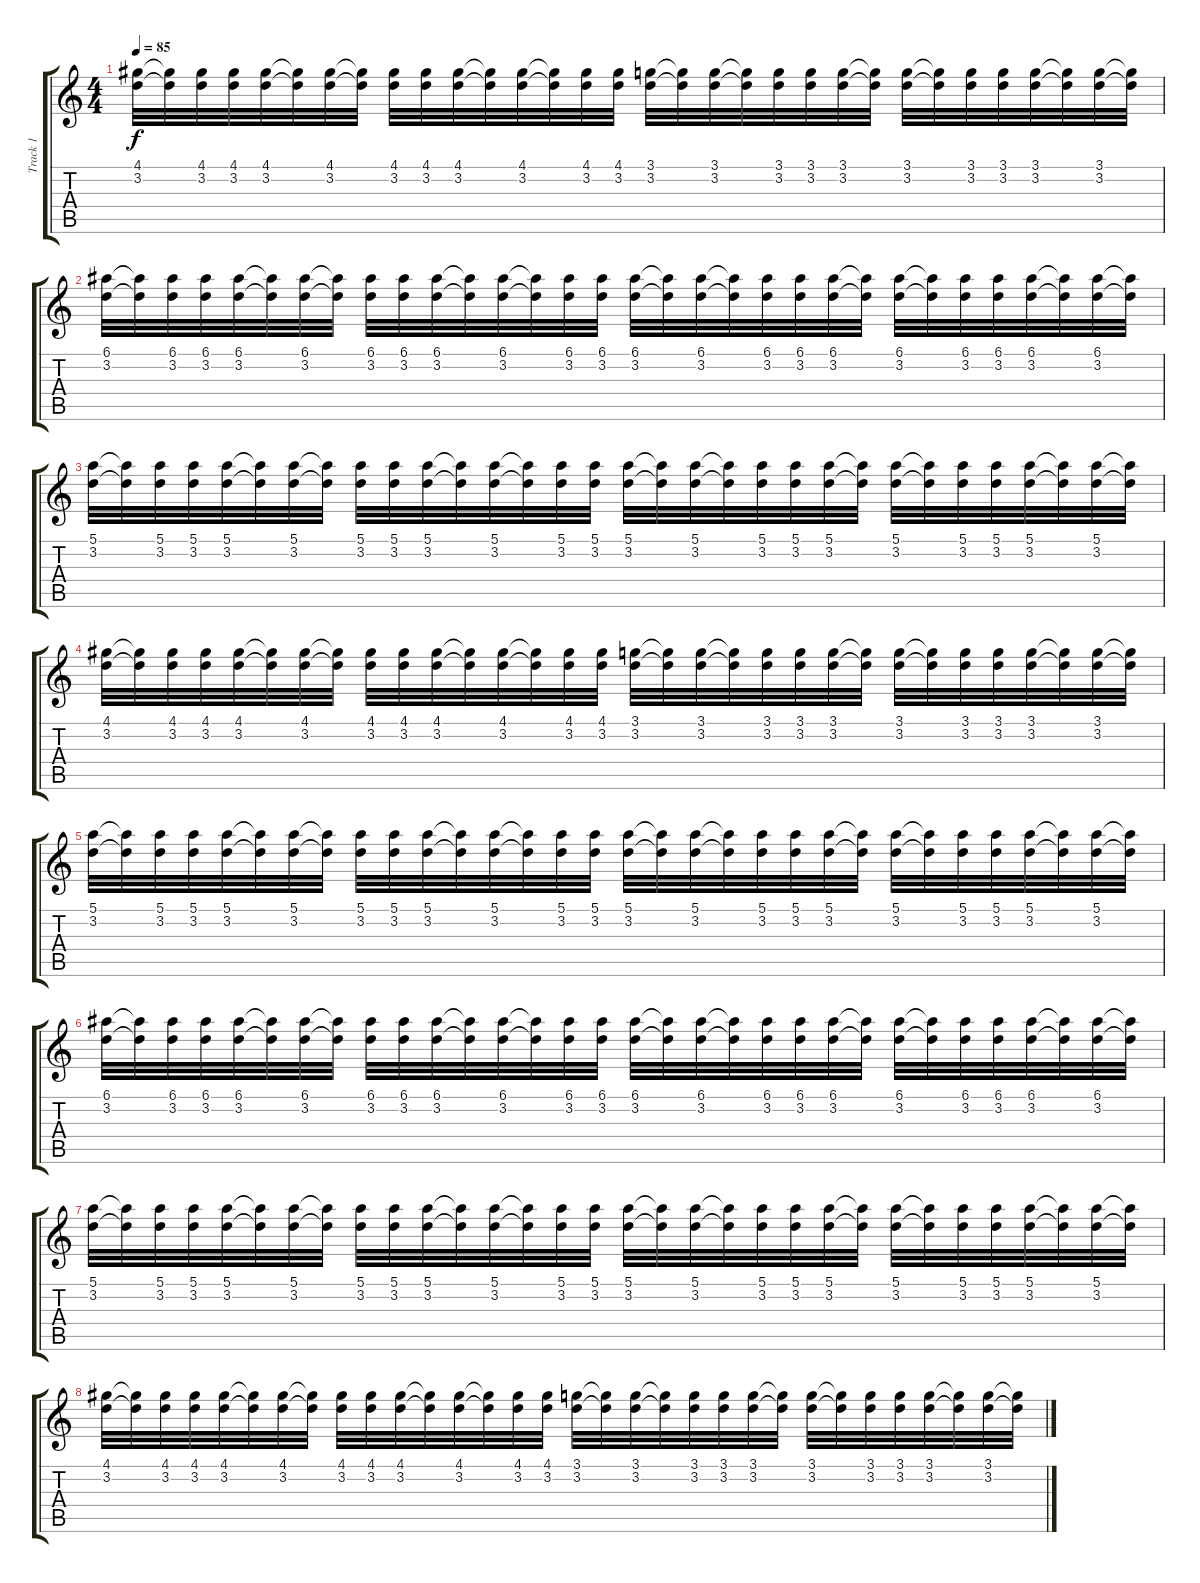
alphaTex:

\track ("Track 1" "Track 1") {instrument acousticguitarsteel}
\staff {score tabs}
\tuning (E4 B3 G3 D3 A2 E2) {hide}
\ts (4 4)
\tempo 85
\clef g2
\ks c
(4.1 3.2).32{dy f} (4.1{t} 3.2{t}).32 (4.1 3.2).32 (4.1 3.2).32 (4.1 3.2).32 (4.1{t} 3.2{t}).32 (4.1 3.2).32 (4.1{t} 3.2{t}).32 (4.1 3.2).32 (4.1 3.2).32 (4.1 3.2).32 (4.1{t} 3.2{t}).32 (4.1 3.2).32 (4.1{t} 3.2{t}).32 (4.1 3.2).32 (4.1 3.2).32 (3.1 3.2).32 (3.1{t} 3.2{t}).32 (3.1 3.2).32 (3.1{t} 3.2{t}).32 (3.1 3.2).32 (3.1 3.2).32 (3.1 3.2).32 (3.1{t} 3.2{t}).32 (3.1 3.2).32 (3.1{t} 3.2{t}).32 (3.1 3.2).32 (3.1 3.2).32 (3.1 3.2).32 (3.1{t} 3.2{t}).32 (3.1 3.2).32 (3.1{t} 3.2{t}).32 |
(6.1 3.2).32 (6.1{t} 3.2{t}).32 (6.1 3.2).32 (6.1 3.2).32 (6.1 3.2).32 (6.1{t} 3.2{t}).32 (6.1 3.2).32 (6.1{t} 3.2{t}).32 (6.1 3.2).32 (6.1 3.2).32 (6.1 3.2).32 (6.1{t} 3.2{t}).32 (6.1 3.2).32 (6.1{t} 3.2{t}).32 (6.1 3.2).32 (6.1 3.2).32 (6.1 3.2).32 (6.1{t} 3.2{t}).32 (6.1 3.2).32 (6.1{t} 3.2{t}).32 (6.1 3.2).32 (6.1 3.2).32 (6.1 3.2).32 (6.1{t} 3.2{t}).32 (6.1 3.2).32 (6.1{t} 3.2{t}).32 (6.1 3.2).32 (6.1 3.2).32 (6.1 3.2).32 (6.1{t} 3.2{t}).32 (6.1 3.2).32 (6.1{t} 3.2{t}).32 |
(5.1 3.2).32 (5.1{t} 3.2{t}).32 (5.1 3.2).32 (5.1 3.2).32 (5.1 3.2).32 (5.1{t} 3.2{t}).32 (5.1 3.2).32 (5.1{t} 3.2{t}).32 (5.1 3.2).32 (5.1 3.2).32 (5.1 3.2).32 (5.1{t} 3.2{t}).32 (5.1 3.2).32 (5.1{t} 3.2{t}).32 (5.1 3.2).32 (5.1 3.2).32 (5.1 3.2).32 (5.1{t} 3.2{t}).32 (5.1 3.2).32 (5.1{t} 3.2{t}).32 (5.1 3.2).32 (5.1 3.2).32 (5.1 3.2).32 (5.1{t} 3.2{t}).32 (5.1 3.2).32 (5.1{t} 3.2{t}).32 (5.1 3.2).32 (5.1 3.2).32 (5.1 3.2).32 (5.1{t} 3.2{t}).32 (5.1 3.2).32 (5.1{t} 3.2{t}).32 |
(4.1 3.2).32 (4.1{t} 3.2{t}).32 (4.1 3.2).32 (4.1 3.2).32 (4.1 3.2).32 (4.1{t} 3.2{t}).32 (4.1 3.2).32 (4.1{t} 3.2{t}).32 (4.1 3.2).32 (4.1 3.2).32 (4.1 3.2).32 (4.1{t} 3.2{t}).32 (4.1 3.2).32 (4.1{t} 3.2{t}).32 (4.1 3.2).32 (4.1 3.2).32 (3.1 3.2).32 (3.1{t} 3.2{t}).32 (3.1 3.2).32 (3.1{t} 3.2{t}).32 (3.1 3.2).32 (3.1 3.2).32 (3.1 3.2).32 (3.1{t} 3.2{t}).32 (3.1 3.2).32 (3.1{t} 3.2{t}).32 (3.1 3.2).32 (3.1 3.2).32 (3.1 3.2).32 (3.1{t} 3.2{t}).32 (3.1 3.2).32 (3.1{t} 3.2{t}).32 |
(5.1 3.2).32 (5.1{t} 3.2{t}).32 (5.1 3.2).32 (5.1 3.2).32 (5.1 3.2).32 (5.1{t} 3.2{t}).32 (5.1 3.2).32 (5.1{t} 3.2{t}).32 (5.1 3.2).32 (5.1 3.2).32 (5.1 3.2).32 (5.1{t} 3.2{t}).32 (5.1 3.2).32 (5.1{t} 3.2{t}).32 (5.1 3.2).32 (5.1 3.2).32 (5.1 3.2).32 (5.1{t} 3.2{t}).32 (5.1 3.2).32 (5.1{t} 3.2{t}).32 (5.1 3.2).32 (5.1 3.2).32 (5.1 3.2).32 (5.1{t} 3.2{t}).32 (5.1 3.2).32 (5.1{t} 3.2{t}).32 (5.1 3.2).32 (5.1 3.2).32 (5.1 3.2).32 (5.1{t} 3.2{t}).32 (5.1 3.2).32 (5.1{t} 3.2{t}).32 |
(6.1 3.2).32 (6.1{t} 3.2{t}).32 (6.1 3.2).32 (6.1 3.2).32 (6.1 3.2).32 (6.1{t} 3.2{t}).32 (6.1 3.2).32 (6.1{t} 3.2{t}).32 (6.1 3.2).32 (6.1 3.2).32 (6.1 3.2).32 (6.1{t} 3.2{t}).32 (6.1 3.2).32 (6.1{t} 3.2{t}).32 (6.1 3.2).32 (6.1 3.2).32 (6.1 3.2).32 (6.1{t} 3.2{t}).32 (6.1 3.2).32 (6.1{t} 3.2{t}).32 (6.1 3.2).32 (6.1 3.2).32 (6.1 3.2).32 (6.1{t} 3.2{t}).32 (6.1 3.2).32 (6.1{t} 3.2{t}).32 (6.1 3.2).32 (6.1 3.2).32 (6.1 3.2).32 (6.1{t} 3.2{t}).32 (6.1 3.2).32 (6.1{t} 3.2{t}).32 |
(5.1 3.2).32 (5.1{t} 3.2{t}).32 (5.1 3.2).32 (5.1 3.2).32 (5.1 3.2).32 (5.1{t} 3.2{t}).32 (5.1 3.2).32 (5.1{t} 3.2{t}).32 (5.1 3.2).32 (5.1 3.2).32 (5.1 3.2).32 (5.1{t} 3.2{t}).32 (5.1 3.2).32 (5.1{t} 3.2{t}).32 (5.1 3.2).32 (5.1 3.2).32 (5.1 3.2).32 (5.1{t} 3.2{t}).32 (5.1 3.2).32 (5.1{t} 3.2{t}).32 (5.1 3.2).32 (5.1 3.2).32 (5.1 3.2).32 (5.1{t} 3.2{t}).32 (5.1 3.2).32 (5.1{t} 3.2{t}).32 (5.1 3.2).32 (5.1 3.2).32 (5.1 3.2).32 (5.1{t} 3.2{t}).32 (5.1 3.2).32 (5.1{t} 3.2{t}).32 |
(4.1 3.2).32 (4.1{t} 3.2{t}).32 (4.1 3.2).32 (4.1 3.2).32 (4.1 3.2).32 (4.1{t} 3.2{t}).32 (4.1 3.2).32 (4.1{t} 3.2{t}).32 (4.1 3.2).32 (4.1 3.2).32 (4.1 3.2).32 (4.1{t} 3.2{t}).32 (4.1 3.2).32 (4.1{t} 3.2{t}).32 (4.1 3.2).32 (4.1 3.2).32 (3.1 3.2).32 (3.1{t} 3.2{t}).32 (3.1 3.2).32 (3.1{t} 3.2{t}).32 (3.1 3.2).32 (3.1 3.2).32 (3.1 3.2).32 (3.1{t} 3.2{t}).32 (3.1 3.2).32 (3.1{t} 3.2{t}).32 (3.1 3.2).32 (3.1 3.2).32 (3.1 3.2).32 (3.1{t} 3.2{t}).32 (3.1 3.2).32 (3.1{t} 3.2{t}).32
